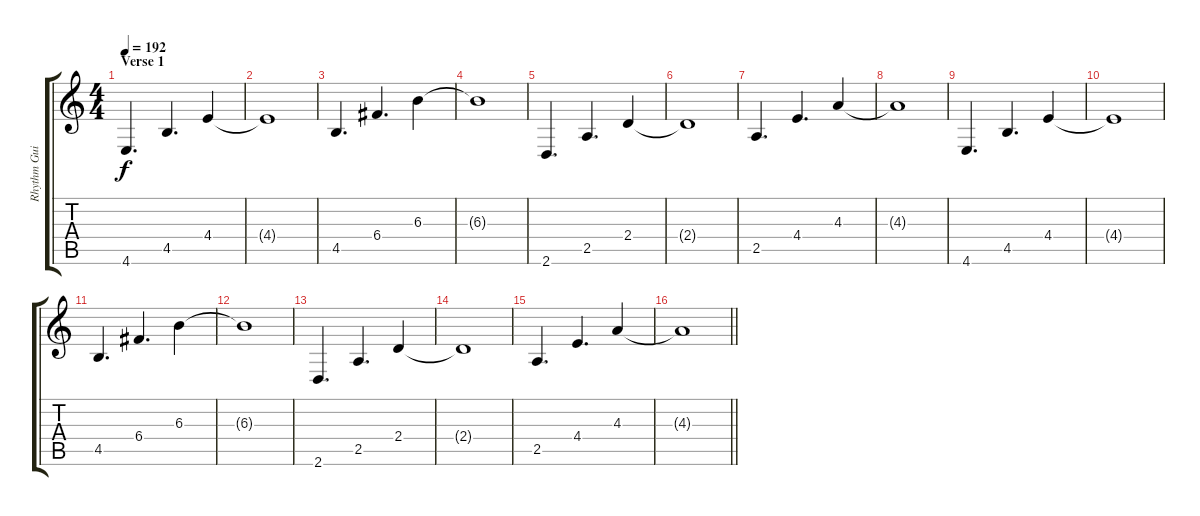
\track ("Rhythm Guitar 2" "Rhythm Gui") {instrument overdrivenguitar}
\staff {score tabs}
\tuning (D4 A3 F3 C3 G2 C2) {hide}
\ts (4 4)
\section ("" "Verse 1")
\tempo 192
\clef g2
\ks aminor
4.6.4{d dy f} 4.5.4{d} 4.4.4 |
4.4{t}.1 |
4.5.4{d} 6.4.4{d} 6.3.4 |
6.3{t}.1 |
2.6.4{d} 2.5.4{d} 2.4.4 |
2.4{t}.1 |
2.5.4{d} 4.4.4{d} 4.3.4 |
4.3{t}.1 |
4.6.4{d} 4.5.4{d} 4.4.4 |
4.4{t}.1 |
4.5.4{d} 6.4.4{d} 6.3.4 |
6.3{t}.1 |
2.6.4{d} 2.5.4{d} 2.4.4 |
2.4{t}.1 |
2.5.4{d} 4.4.4{d} 4.3.4 |
\barLineRight lightlight
4.3{t}.1
